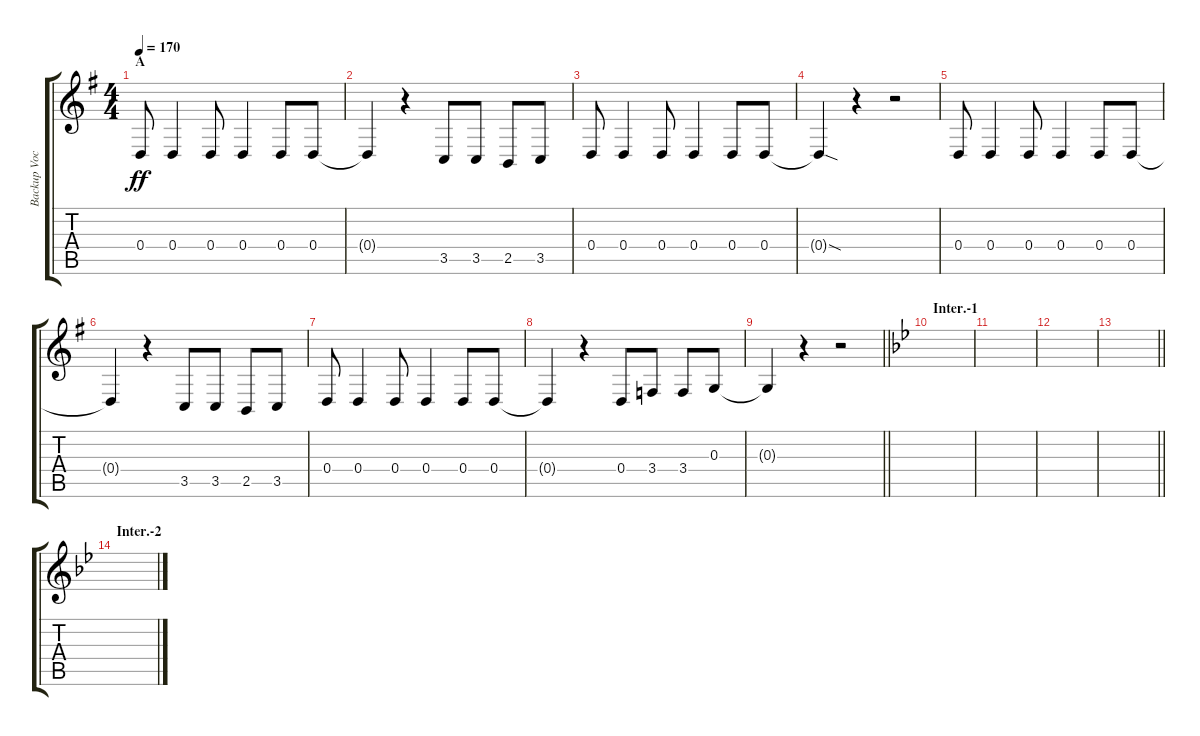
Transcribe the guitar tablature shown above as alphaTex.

\track ("Backup Vocals" "Backup Voc") {instrument tuba}
\staff {score tabs}
\tuning (E4 B3 G3 D3 A2 E2) {hide}
\ts (4 4)
\section ("" "A")
\tempo 170
\clef g2
\ks g
0.4.8{dy ff} 0.4.4 0.4.8 0.4.4 0.4.8 0.4.8 |
0.4{t}.4 r.4 3.5.8 3.5.8 2.5.8 3.5.8 |
0.4.8 0.4.4 0.4.8 0.4.4 0.4.8 0.4.8 |
0.4{sod t}.4 r.4 r.2 |
0.4.8 0.4.4 0.4.8 0.4.4 0.4.8 0.4.8 |
0.4{t}.4 r.4 3.5.8 3.5.8 2.5.8 3.5.8 |
0.4.8 0.4.4 0.4.8 0.4.4 0.4.8 0.4.8 |
0.4{t}.4 r.4 0.4.8 3.4.8 3.4.8 0.3.8 |
\barLineRight lightlight
0.3{t}.4 r.4 r.2 |
\section ("" "Inter.-1")
\ks bb
|
|
|
\barLineRight lightlight
|
\section ("" "Inter.-2")
